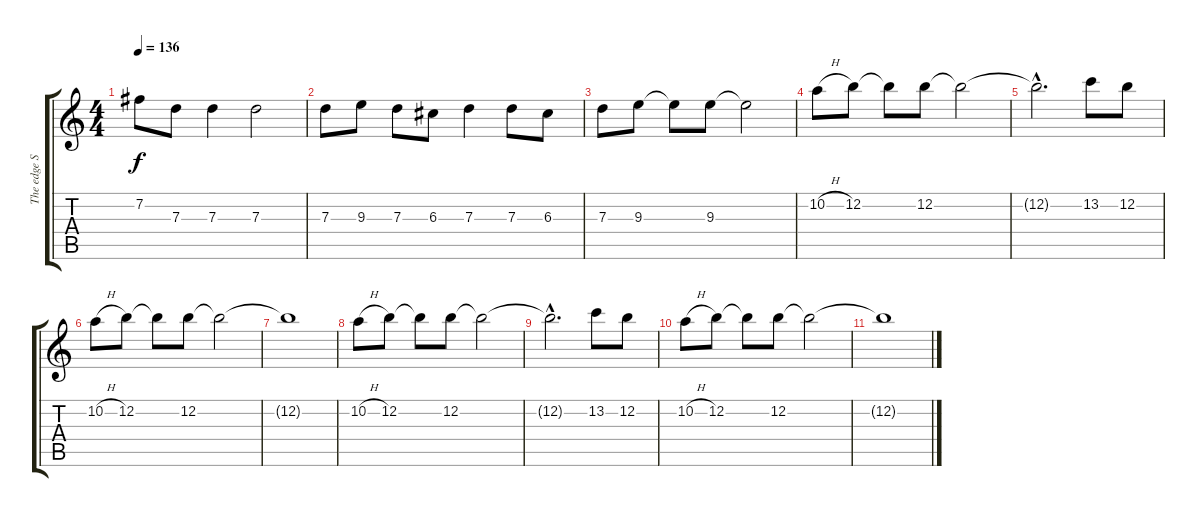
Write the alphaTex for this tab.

\track ("The edge Solo" "The edge S") {instrument electricguitarjazz}
\staff {score tabs}
\tuning (E4 B3 G3 D3 A2 E2) {hide}
\ts (4 4)
\tempo 136
\clef g2
\ks c
7.2{t}.8{dy f} 7.3.8 7.3.4 7.3.2 |
7.3.8 9.3.8 7.3.8 6.3.8 7.3.4 7.3.8 6.3.8 |
7.3.8 9.3.8 9.3{t}.8 9.3.8 9.3{t}.2 |
10.2{h}.8 12.2.8 12.2{t}.8 12.2.8 12.2{t}.2 |
12.2{hac t}.2{d} 13.2.8 12.2.8 |
10.2{h}.8 12.2.8 12.2{t}.8 12.2.8 12.2{t}.2 |
12.2{t}.1 |
10.2{h}.8 12.2.8 12.2{t}.8 12.2.8 12.2{t}.2 |
12.2{hac t}.2{d} 13.2.8 12.2.8 |
10.2{h}.8 12.2.8 12.2{t}.8 12.2.8 12.2{t}.2 |
12.2{t}.1
